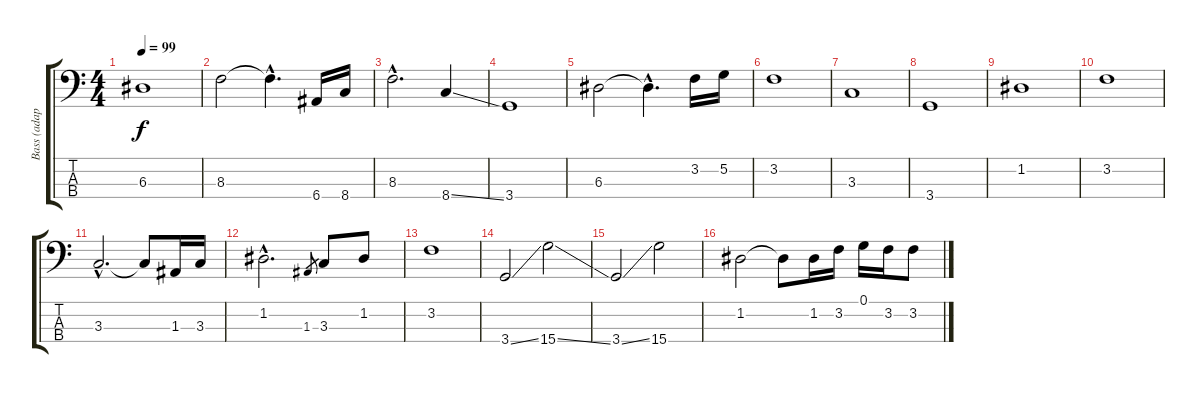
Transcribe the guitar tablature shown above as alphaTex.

\track ("Bass (adaptée 4 cordes)" "Bass (adap") {instrument electricbassfinger}
\staff {score tabs}
\tuning (G2 D2 A1 E1) {hide}
\ts (4 4)
\tempo 99
\clef f4
\ks c
6.3.1{dy f} |
8.3.2 8.3{hac t}.4{d} 6.4.16 8.4.16 |
8.3{hac}.2{d} 8.4{ss}.4 |
3.4.1 |
6.3.2 6.3{hac t}.4{d} 3.2.16 5.2.16 |
3.2.1 |
3.3.1 |
3.4.1 |
1.2.1 |
3.2.1 |
3.3{hac}.2{d} 3.3{t}.8 1.3.16 3.3.16 |
1.2{hac}.2{d} 1.3.8{gr} 3.3.8 1.2.8 |
3.2.1 |
3.4{ss}.2 15.4{ss}.2 |
3.4{ss}.2 15.4.2 |
1.2.2 1.2{t}.8 1.2.16 3.2.16 0.1.16 3.2.16 3.2.8
